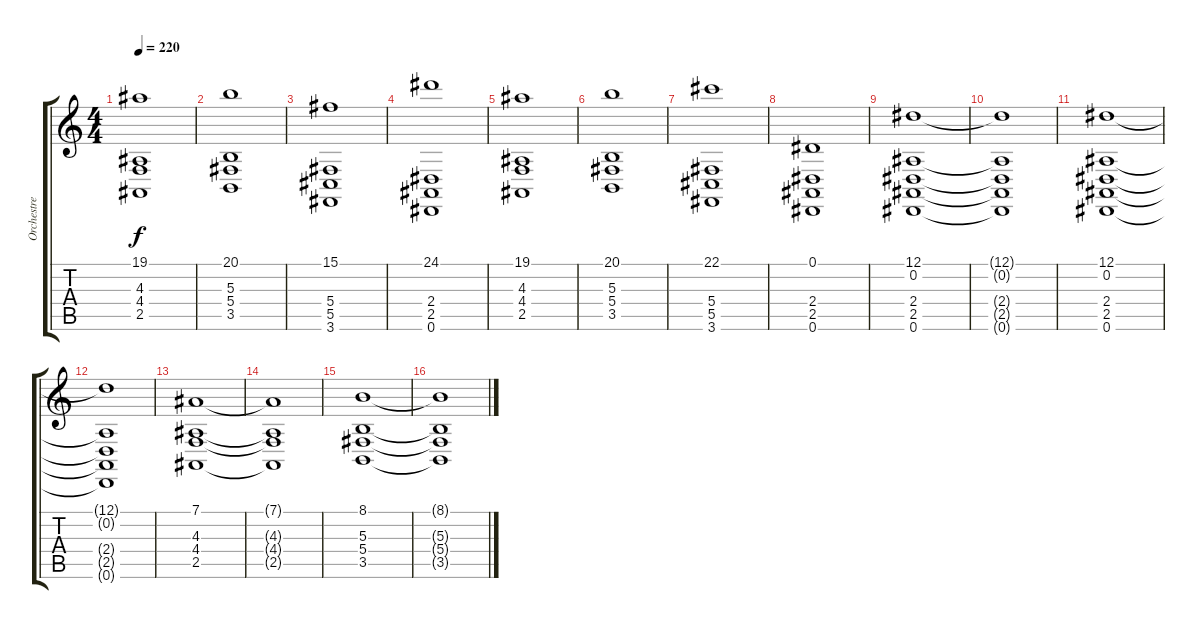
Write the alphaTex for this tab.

\track ("Orchestre" "Orchestre") {instrument stringensemble1}
\staff {score tabs}
\tuning (Eb4 Bb3 Gb3 Db3 Ab2 Eb2) {hide}
\ts (4 4)
\tempo 220
\clef g2
\ks c
(19.1 4.3 4.4 2.5).1{dy f} |
(20.1 5.3 5.4 3.5).1 |
(15.1 5.4 5.5 3.6).1 |
(24.1 2.4 2.5 0.6).1 |
(19.1 4.3 4.4 2.5).1 |
(20.1 5.3 5.4 3.5).1 |
(22.1 5.4 5.5 3.6).1 |
(0.1 2.4 2.5 0.6).1 |
(12.1 0.2 2.4 2.5 0.6).1 |
(12.1{t} 0.2{t} 2.4{t} 2.5{t} 0.6{t}).1 |
(12.1 0.2 2.4 2.5 0.6).1 |
(12.1{t} 0.2{t} 2.4{t} 2.5{t} 0.6{t}).1 |
(7.1 4.3 4.4 2.5).1 |
(7.1{t} 4.3{t} 4.4{t} 2.5{t}).1 |
(8.1 5.3 5.4 3.5).1 |
(8.1{t} 5.3{t} 5.4{t} 3.5{t}).1
